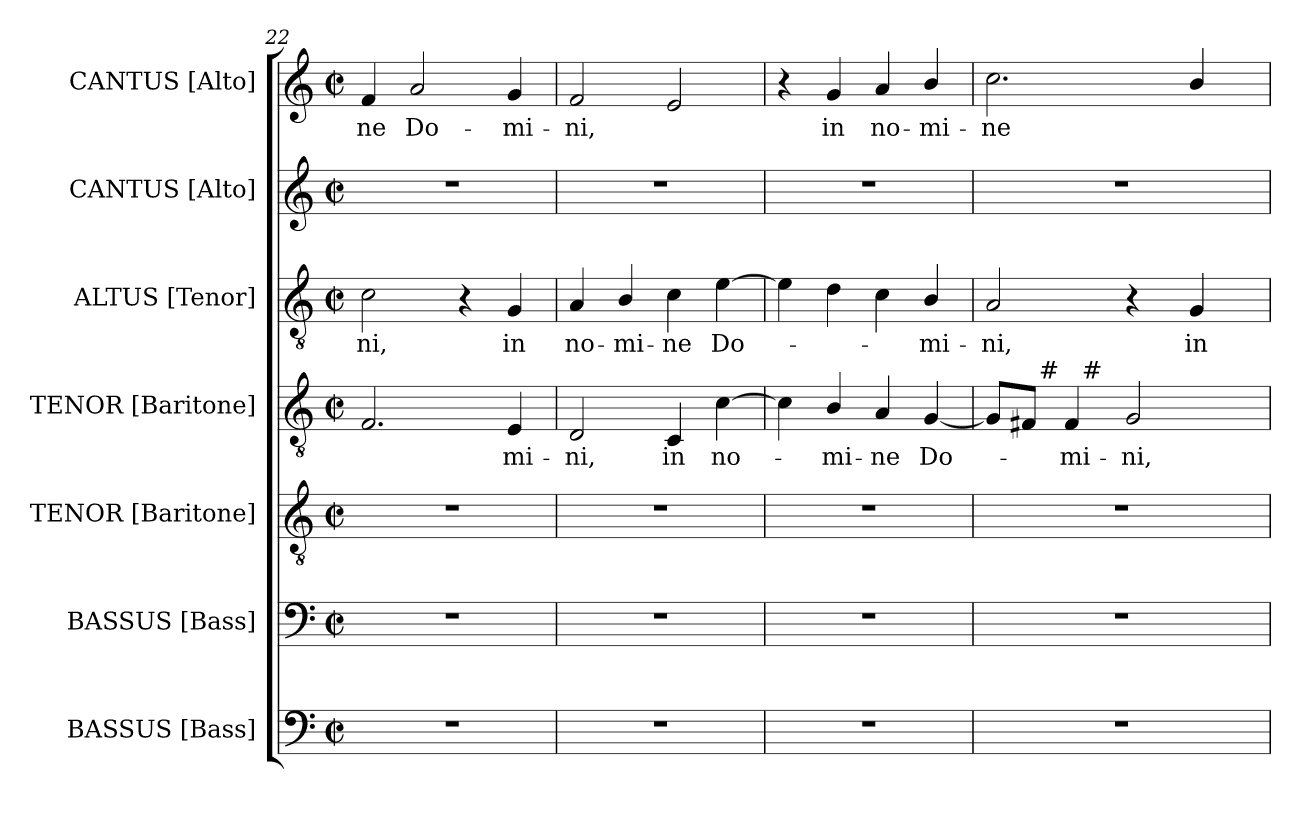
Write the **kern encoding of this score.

**kern	**kern	**kern	**kern	**text	**kern	**text	**kern	**kern	**text
*part7	*part6	*part5	*part4	*part4	*part3	*part3	*part2	*part1	*part1
*staff7	*staff6	*staff5	*staff4	*staff4	*staff3	*staff3	*staff2	*staff1	*staff1
*I"BASSUS [Bass]	*I"BASSUS [Bass]	*I"TENOR [Baritone]	*I"TENOR [Baritone]	*	*I"ALTUS [Tenor]	*	*I"CANTUS [Alto]	*I"CANTUS [Alto]	*
*I'B.	*I'B.	*I'Bar.	*I'Bar.	*	*I'T.	*	*I'A.	*I'A.	*
*clefF4	*clefF4	*clefGv2	*clefGv2	*	*clefGv2	*	*clefG2	*clefG2	*
*	*	*ITrd7c12	*ITrd7c12	*	*ITrd7c12	*	*	*	*
*k[]	*k[]	*k[]	*k[]	*	*k[]	*	*k[]	*k[]	*
*C:	*C:	*C:	*C:	*	*C:	*	*C:	*C:	*
*M2/2	*M2/2	*M2/2	*M2/2	*	*M2/2	*	*M2/2	*M2/2	*
*met(c|)	*met(c|)	*met(c|)	*met(c|)	*	*met(c|)	*	*met(c|)	*met(c|)	*
=22	=22	=22	=22	=22	=22	=22	=22	=22	=22
!	!	!	!	!	!	!LO:LY:b:color=#000000	!	!	!
!	!	!	!	!	!	!	!	!	!LO:LY:b:color=#000000
1r	1r	1r	2.FFi/	.	2Ci\	-ni,	1r	4fi/	-ne
!	!	!	!	!	!	!	!	!	!LO:LY:b:color=#000000
.	.	.	.	.	.	.	.	2ai/	Do-
.	.	.	.	.	4r	.	.	.	.
!	!	!	!	!LO:LY:b:color=#000000	!	!	!	!	!
!	!	!	!	!	!	!LO:LY:b:color=#000000	!	!	!
!	!	!	!	!	!	!	!	!	!LO:LY:b:color=#000000
.	.	.	4EEi/	-mi-	4GGi/	in	.	4gi/	-mi-
=23	=23	=23	=23	=23	=23	=23	=23	=23	=23
!	!	!	!	!LO:LY:b:color=#000000	!	!	!	!	!
!	!	!	!	!	!	!LO:LY:b:color=#000000	!	!	!
!	!	!	!	!	!	!	!	!	!LO:LY:b:color=#000000
1r	1r	1r	2DDi/	-ni,	4AAi/	no-	1r	2fi/	-ni,
!	!	!	!	!	!	!LO:LY:b:color=#000000	!	!	!
.	.	.	.	.	4BBi/	-mi-	.	.	.
!	!	!	!	!LO:LY:b:color=#000000	!	!	!	!	!
!	!	!	!	!	!	!LO:LY:b:color=#000000	!	!	!
.	.	.	4CCi/	in	4Ci\	-ne	.	2ei/	.
!	!	!	!	!LO:LY:b:color=#000000	!	!	!	!	!
!	!	!	!	!	!	!LO:LY:b:color=#000000	!	!	!
.	.	.	[>4Ci\	no-	[>4Ei\	Do-	.	.	.
=24	=24	=24	=24	=24	=24	=24	=24	=24	=24
1r	1r	1r	4Ci\]	.	4Ei\]	.	1r	4r	.
!	!	!	!	!LO:LY:b:color=#000000	!	!	!	!	!
!	!	!	!	!	!	!	!	!	!LO:LY:b:color=#000000
.	.	.	4BBi/	-mi-	4Di\	.	.	4gi/	in
!	!	!	!	!LO:LY:b:color=#000000	!	!	!	!	!
!	!	!	!	!	!	!	!	!	!LO:LY:b:color=#000000
.	.	.	4AAi/	-ne	4Ci\	.	.	4ai/	no-
!	!	!	!	!LO:LY:b:color=#000000	!	!	!	!	!
!	!	!	!	!	!	!LO:LY:b:color=#000000	!	!	!
!	!	!	!	!	!	!	!	!	!LO:LY:b:color=#000000
.	.	.	[<4GGi/	Do-	4BBi/	-mi-	.	4bi/	-mi-
!!LO:PB:g=z
=25	=25	=25	=25	=25	=25	=25	=25	=25	=25
!	!	!	!	!	!	!LO:LY:b:color=#000000	!	!	!
!	!	!	!	!	!	!	!	!	!LO:LY:b:color=#000000
*	*	*	*^	*	*	*	*	*	*
*	*	*	*	*^	*	*	*	*	*	*
1r	1r	1r	8GGi/L]	8ryy	4ryy	.	2AAi/	-ni,	1r	2.cci\	-ne
.	.	.	8FF#i/J	32ryy	.	.	.	.	.	.	.
.	.	.	.	256ryy	.	.	.	.	.	.	.
!	!	!	!	!LO:TX:a:t=#	!	!	!	!	!	!	!
.	.	.	.	2ryy	.	.	.	.	.	.	.
!	!	!	!	!	!	!LO:LY:b:color=#000000	!	!	!	!	!
.	.	.	4FF#i/	.	32ryy	-mi-	.	.	.	.	.
.	.	.	.	.	256ryy	.	.	.	.	.	.
!	!	!	!	!	!LO:TX:a:t=#	!	!	!	!	!	!
.	.	.	.	.	2ryy	.	.	.	.	.	.
!	!	!	!	!	!	!LO:LY:b:color=#000000	!	!	!	!	!
.	.	.	2GGi/	.	.	-ni,	4r	.	.	.	.
.	.	.	.	4ryy	.	.	.	.	.	.	.
!	!	!	!	!	!	!	!	!LO:LY:b:color=#000000	!	!	!
.	.	.	.	.	.	.	4GGi/	in	.	4bi/	.
.	.	.	.	.	8ryy	.	.	.	.	.	.
.	.	.	.	16ryy	16ryy	.	.	.	.	.	.
.	.	.	.	64..ryy	64..ryy	.	.	.	.	.	.
*	*	*	*v	*v	*v	*	*	*	*	*	*
=	=	=	=	=	=	=	=	=	=
*-	*-	*-	*-	*-	*-	*-	*-	*-	*-
